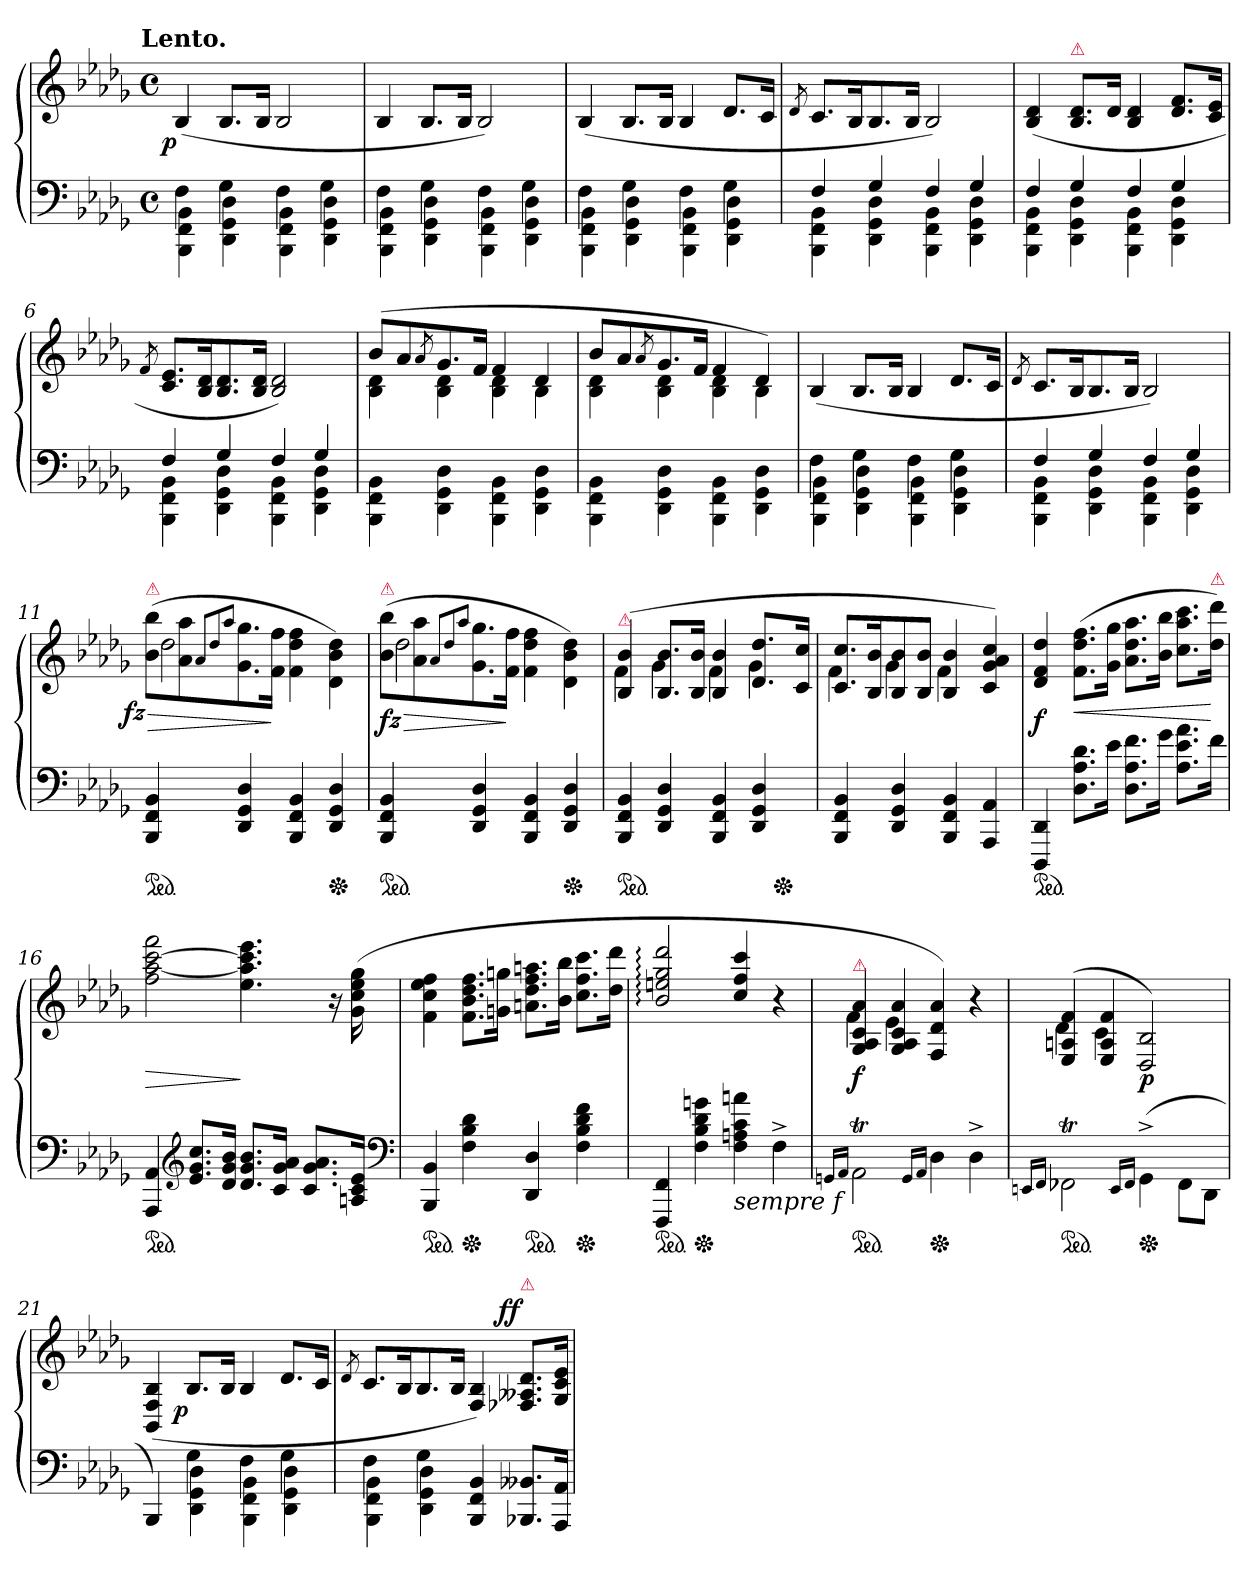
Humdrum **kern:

**kern	**kern	**dynam
*part1	*part1	*part1
*staff2	*staff1	*staff1/2
*clefF4	*clefG2	*
*k[b-e-a-d-g-]	*k[b-e-a-d-g-]	*
!!LO:TX:omd:t=Lento.
*M4/4	*M4/4	*
*met(c)	*met(c)	*
=1	=1	=1
*^	*	*
!	!	!	!LO:DY:rj
4F\	4BBB- 4FF 4BB-	(>4B-/	p
4G-\	4DD- 4GG- 4D-	8.B-/L	.
.	.	16B-/Jk	.
4F\	4BBB- 4FF 4BB-	2B-/	.
4G-\	4DD- 4GG- 4D-	.	.
=2	=2	=2	=2
4F\	4BBB- 4FF 4BB-	4B-/	.
4G-\	4DD- 4GG- 4D-	8.B-/L	.
.	.	16B-/Jk	.
4F\	4BBB- 4FF 4BB-	2B-/)	.
4G-\	4DD- 4GG- 4D-	.	.
=3	=3	=3	=3
4F\	4BBB- 4FF 4BB-	(>4B-/	.
4G-\	4DD- 4GG- 4D-	8.B-/L	.
.	.	16B-/Jk	.
4F\	4BBB- 4FF 4BB-	4B-/	.
4G-\	4DD- 4GG- 4D-	8.d-L	.
.	.	16cJk	.
=4	=4	=4	=4
.	.	8qd-	.
4F	4BBB- 4FF 4BB-	8.cL	.
.	.	16B-K	.
4G-	4DD- 4GG- 4D-	8.B-	.
.	.	16B-Jk	.
4F	4BBB- 4FF 4BB-	2B-)	.
4G-	4DD- 4GG- 4D-	.	.
=5	=5	=5	=5
4F	4BBB- 4FF 4BB-	(>4B- 4d-	.
!	!	!LO:TX:a:color=crimson:t=⚠	!
4G-	4DD- 4GG- 4D-	8.B- 8.d-L	.
.	.	16d-Jk	.
4F	4BBB- 4FF 4BB-	4B- 4d-	.
4G-	4DD- 4GG- 4D-	8.d- 8.fL	.
.	.	16c 16e-Jk	.
=6	=6	=6	=6
.	.	8qf/	.
4F	4BBB- 4FF 4BB-	8.c 8.e-L	.
.	.	16B- 16d-K	.
4G-	4DD- 4GG- 4D-	8.B- 8.d-	.
.	.	16B- 16d-Jk	.
4F	4BBB- 4FF 4BB-	2B- 2d-)	.
4G-	4DD- 4GG- 4D-	.	.
*v	*v	*	*
=7	=7	=7
*	*^	*
4BBB-\ 4FF\ 4BB-\	(>8b-L	4B- 4d-	.
.	8a-	.	.
.	8qa-/	.	.
4DD-\ 4GG-\ 4D-\	8.g-	4B- 4d-	.
.	16fJk	.	.
4BBB-\ 4FF\ 4BB-\	4f	4B- 4d-	.
4DD-\ 4GG-\ 4D-\	4d-	4B-	.
=8	=8	=8	=8
4BBB-\ 4FF\ 4BB-\	8b-L	4B- 4d-	.
.	8a-	.	.
.	8qa-/	.	.
4DD-\ 4GG-\ 4D-\	8.g-	4B- 4d-	.
.	16fJk	.	.
4BBB-\ 4FF\ 4BB-\	4f	4B- 4d-	.
4DD-\ 4GG-\ 4D-\	4d-)	4B-	.
*	*v	*v	*
=9	=9	=9
*^	*	*
4F\	4BBB- 4FF 4BB-	(>4B-/	.
4G-\	4DD- 4GG- 4D-	8.B-/L	.
.	.	16B-/Jk	.
4F\	4BBB- 4FF 4BB-	4B-/	.
4G-\	4DD- 4GG- 4D-	8.d-L	.
.	.	16cJk	.
=10	=10	=10	=10
.	.	8qd-	.
4F	4BBB- 4FF 4BB-	8.cL	.
.	.	16B-K	.
4G-	4DD- 4GG- 4D-	8.B-	.
.	.	16B-Jk	.
4F	4BBB- 4FF 4BB-	2B-)	.
4G-	4DD- 4GG- 4D-	.	.
=11	=11	=11	=11
*	*	*^	*
!	!	!LO:TX:a:color=crimson:t=⚠	!	!
!	!	!	!	!LO:DY:n=1:rj
*v	*v	*	*	*
*ped	*	*	*
4BBB- 4FF 4BB-	(8b-\ 8bb-\L	2dd-	> fz
.	8a- 8aa-	.	.
.	8qqa-/L	.	.
.	8qqdd-/	.	.
.	8qqaa-/J	.	.
4DD- 4GG- 4D-	8.g- 8.gg-	.	.
.	16f 16ffJk	.	]
4BBB- 4FF 4BB-	4f\ 4dd-\ 4ff\	2ryy	.
*Xped	*	*	*
4DD- 4GG- 4D-	4d-\ 4b-\ 4dd-\)	.	.
=12	=12	=12	=12
!	!LO:TX:a:color=crimson:t=⚠	!	!
*ped	*	*	*
4BBB- 4FF 4BB-	(8b-\ 8bb-\L	2dd-	> fz
.	8a- 8aa-	.	.
.	8qqa-/L	.	.
.	8qqdd-/	.	.
.	8qqaa-/J	.	.
4DD- 4GG- 4D-	8.g- 8.gg-	.	.
.	16f 16ffJk	.	]
4BBB- 4FF 4BB-	4f\ 4dd-\ 4ff\	2ryy	.
*Xped	*	*	*
4DD- 4GG- 4D-	4d-\ 4b-\ 4dd-\)	.	.
=13	=13	=13	=13
!	!LO:TX:a:color=crimson:t=⚠	!	!
*ped	*	*	*
*	*	*^	*
4BBB- 4FF 4BB-	(>4B- 4b-	4f	2ryy	.
4DD- 4GG- 4D-	8.B- 8.b-L	4g-	.	.
.	16B- 16b-Jk	.	.	.
4BBB- 4FF 4BB-	4B- 4b-	4f	4ryy	.
4DD- 4GG- 4D-	8.d- 8.dd-L	4g-	16.ryy	.
*Xped	*	*	*	*
.	.	.	8ryy	.
.	16c 16ccJk	.	.	.
.	.	.	32ryy	.
*	*	*v	*v	*
=14	=14	=14	=14
4BBB- 4FF 4BB-	8.c 8.ccL	4f	.
.	16B- 16b-K	.	.
4DD- 4GG- 4D-	8B- 8b-	4g-	.
.	8B- 8b-J	.	.
4BBB- 4FF 4BB-	4B- 4b-	4f	.
4AAA- 4AA-	4c 4g- 4a- 4cc)	4ryy	.
*	*v	*v	*
=15	=15	=15
*ped	*	*
4DDD- 4DD-	4d- 4f 4dd-	f
8.D- 8.A- 8.d-L	(>8.f 8.dd- 8.ffL	<
16e-Jk	16g- 16gg-Jk	.
8.D- 8.A- 8.fL	8.a- 8.dd- 8.aa-L	.
16g-Jk	16b- 16bb-Jk	.
8.A- 8.e- 8.a-L	8.cc 8.aa- 8.cccL	.
!	!LO:TX:a:color=crimson:t=⚠	!
16fJk	16dd- 16ddd-Jk)	[
=16	=16	=16
*ped	*	*
4AAA- 4AA-	2ff [2aa- [2ccc 2fff	>
*clefG2	*	*
8.e- 8.g- 8.ccL	.	.
16d- 16g- 16b-Jk	.	.
8.d- 8.g- 8.b-L	4.ee- 4.aa-] 4.ccc] 4.eee-	]
16c 16g- 16a-Jk	.	.
8.c 8.g- 8.a-L	.	.
.	16r	.
16An 16c 16e-Jk	(16g- 16cc 16ee- 16gg-	.
*clefF4	*	*
=17	=17	=17
*ped	*	*
4BBB- 4BB-	4f 4cc 4ee- 4ff	.
*Xped	*	*
4F 4B- 4d-	8.f 8.b- 8.dd- 8.ffL	.
.	16gn 16ggnJk	.
*ped	*	*
4DD- 4D-	8.an 8.dd- 8.ff 8.aanL	.
.	16b- 16bb-Jk	.
*Xped	*	*
4F 4B- 4d- 4f	8.cc 8.ff 8.cccL	.
.	16dd- 16ddd-Jk	.
=18	=18	=18
*ped	*	*
4FFF 4FF	2b-:/ 2een:/ 2gg-:/ 2ddd-:/	.
*Xped	*	*
4F\ 4B-\ 4d-\ 4gn\	.	.
!LO:TX:b:i:t=sempre f	!	!
4F\ 4An\ 4c\ 4an\	4cc/ 4ff/ 4ccc/	.
4F^	4r	.
=19	=19	=19
16qqGGn/LL	.	.
16qqAA-/JJ	.	.
*	*^	*
!	!LO:TX:a:color=crimson:t=⚠	!	!
!LO:TX:a:color=crimson:t=⚠	!	!	!
!LO:TX:a:color=crimson:t=⚠	!	!	!
*ped	*	*	*
2AA-T\	4G-/ 4A-/ 4c/ 4a-/	4f	f
.	4G-/ 4A-/ 4c/ 4a-/	4e-	.
16qqGG/LL	.	.	.
16qqAA-/JJ	.	.	.
*Xped	*	*	*
4D-TTT\	4F/ 4d-/ 4a-/)	2ryy	.
4D-^	4r	.	.
=20	=20	=20	=20
16qqEEn/LL	.	.	.
16qqFF/JJ	.	.	.
!LO:TX:a:color=crimson:t=⚠	!	!	!
!LO:TX:a:color=crimson:t=⚠	!	!	!
*ped	*	*	*
2FF-XT\	(4E-/ 4An/ 4f/	4d-	.
.	4E-/ 4A/ 4f/	4c	.
16qqEE/LL	.	.	.
16qqFF-/JJ	.	.	.
!LO:TX:a:color=crimson:t=⚠	!	!	!
*Xped	*	*	*
(4GG-TTT^<\	2D-/ 2B-/)	2ryy	p
8FF-\L	.	.	.
8DD-\J	.	.	.
*	*v	*v	*
=21	=21	=21
*^	*	*
4ryy	4BBB-)	(>4BB-/ 4F/ 4B-/	.
!	!	!	!LO:DY:rj
4G-\	4DD- 4GG- 4D-	8.B-/L	p
.	.	16B-/Jk	.
4F\	4BBB- 4FF 4BB-	4B-/	.
4G-\	4DD- 4GG- 4D-	8.d-/L	.
.	.	16c/Jk	.
=22	=22	=22	=22
.	.	8qd-/	.
4F\	4BBB- 4FF 4BB-	8.c/L	.
.	.	16B-/K	.
4G-\	4DD- 4GG- 4D-	8.B-/	.
.	.	16B-/Jk	.
2ryy	4BBB- 4FF 4BB-	4F/ 4B-/)	.
!	!	!LO:TX:a:color=crimson:t=⚠	!
!	!	!	!LO:DY:a:rj
.	8.BBB-X 8.BB--XL	8.F-X/ 8.A--X/ 8.d-/L	ff
.	16AAA- 16AA-Jk	16G-/ 16c/ 16e-/Jk	.
*v	*v	*	*
=	=	=
*-	*-	*-
